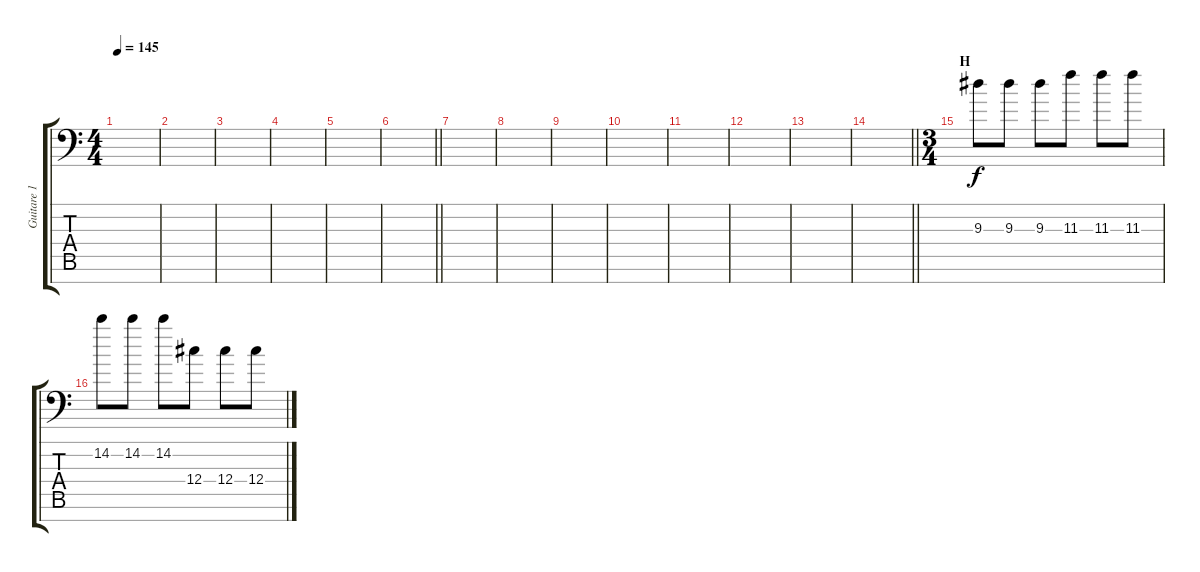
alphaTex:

\track ("Guitare 1" "Guitare 1") {instrument electricguitarjazz}
\staff {score tabs}
\tuning (Eb4 Bb3 Gb3 Db3 Ab2 Db2 Bb1) {hide}
\ts (4 4)
\tempo 145
\clef f4
\ks c
|
|
|
|
|
\barLineRight lightlight
|
|
|
|
|
|
|
|
\barLineRight lightlight
|
\ts (3 4)
\section ("" "H")
9.3.8{volume 13 instrument distortionguitar} 9.3.8 9.3.8 11.3.8 11.3.8 11.3.8 |
14.2.8 14.2.8 14.2.8 12.4.8 12.4.8 12.4.8
